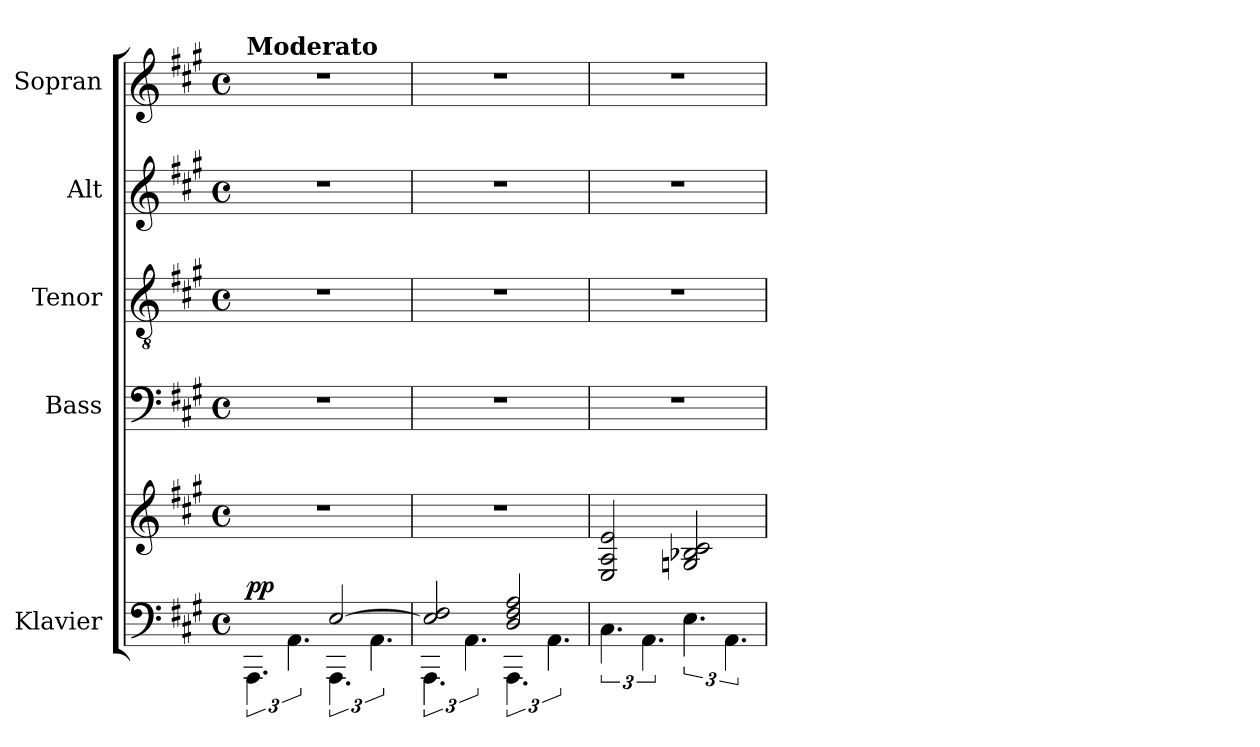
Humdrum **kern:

**kern	**kern	**dynam	**kern	**kern	**kern	**kern
*part5	*part5	*part5	*part4	*part3	*part2	*part1
*staff6	*staff5	*staff5/6	*staff4	*staff3	*staff2	*staff1
*I"Klavier	*	*	*I"Bass	*I"Tenor	*I"Alt	*I"Sopran
*	*	*	*I'B	*I'T	*I'A	*I'S
*clefF4	*clefG2	*	*clefF4	*clefGv2	*clefG2	*clefG2
*k[f#c#g#]	*k[f#c#g#]	*	*k[f#c#g#]	*k[f#c#g#]	*k[f#c#g#]	*k[f#c#g#]
*M4/4	*M4/4	*	*M4/4	*M4/4	*M4/4	*M4/4
*met(c)	*met(c)	*	*met(c)	*met(c)	*met(c)	*met(c)
*MM88	*MM88	*	*MM88	*MM88	*MM88	*MM88
=1	=1	=1	=1	=1	=1	=1
*^	*	*	*	*	*	*
!	!	!	!	!	!	!	!LO:TX:a:B:t=Moderato
!	!	!	!LO:DY:a=2	!	!	!	!
2ryy	6.AAA\	1r	pp	1r	1r	1r	1r
.	6.AA\	.	.	.	.	.	.
([2E/	6.AAA\	.	.	.	.	.	.
.	6.AA\	.	.	.	.	.	.
=2	=2	=2	=2	=2	=2	=2	=2
2E/] 2F#/	6.AAA\	1r	.	1r	1r	1r	1r
.	6.AA\	.	.	.	.	.	.
2D/ 2F#/ 2A/	6.AAA\	.	.	.	.	.	.
.	6.AA\	.	.	.	.	.	.
*v	*v	*	*	*	*	*	*
=3	=3	=3	=3	=3	=3	=3
6.C#\	2E/ 2A/ 2e/)	.	1r	1r	1r	1r
6.AA\	.	.	.	.	.	.
6.E\	2Gn/ 2B-X/ 2c#/	.	.	.	.	.
6.AA\	.	.	.	.	.	.
=	=	=	=	=	=	=
*-	*-	*-	*-	*-	*-	*-
